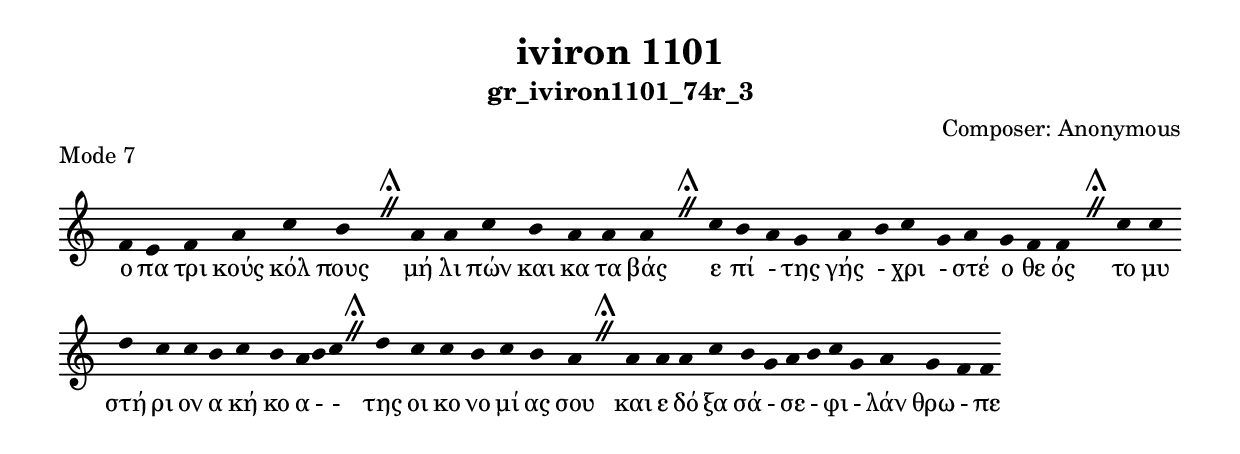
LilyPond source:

\include "gregorian.ly"

	\header {
 	  title = "iviron 1101"
	  subtitle = "gr_iviron1101_74r_3"
	  composer = "Composer: Αnonymous"
	  piece = "Mode 7"
	}

	chant = {
	  f'4 e'4 f'4 a'4 c''4 b'4 \divisioMaior
 a'4 a'4 c''4 b'4 a'4 a'4 a'4 \divisioMaior
 c''4 b'4 a'4 g'4 a'4 b'4 c''4 g'4 a'4 g'4 f'4 f'4 \divisioMaior
 c''4 c''4 d''4 c''4 c''4 b'4 c''4 b'4 a'4 b'4 c''4 \divisioMaior
 d''4 c''4 c''4 b'4 c''4 b'4 a'4 \divisioMaior
 a'4 a'4 a'4 c''4 b'4 g'4 a'4 b'4 c''4 g'4 a'4 g'4 f'4 f'4\finalis
	}

	verba = \lyricmode {ο πα τρι κούς κόλ πους 
μή λι πών και κα τα βάς 
ε πί - της γής - χρι - στέ ο θε ός 
το μυ στή ρι ον α κή κο α -  - 
της οι κο νο μί ας σου 
και ε δό ξα σά - σε - φι - λάν θρω - πε 
	}


	\score {
	  \new Staff <<
	  \new Voice = "melody" \chant
	  \new Lyrics = "one" \lyricsto melody \verba
	  >>
	  \layout {
	    \context {
	      \Staff
	      \remove "Time_signature_engraver"
	      \remove "Bar_engraver"
	    }
	    \context {
	      \Voice
	      \remove "Stem_engraver"
	    }
	  }
	}